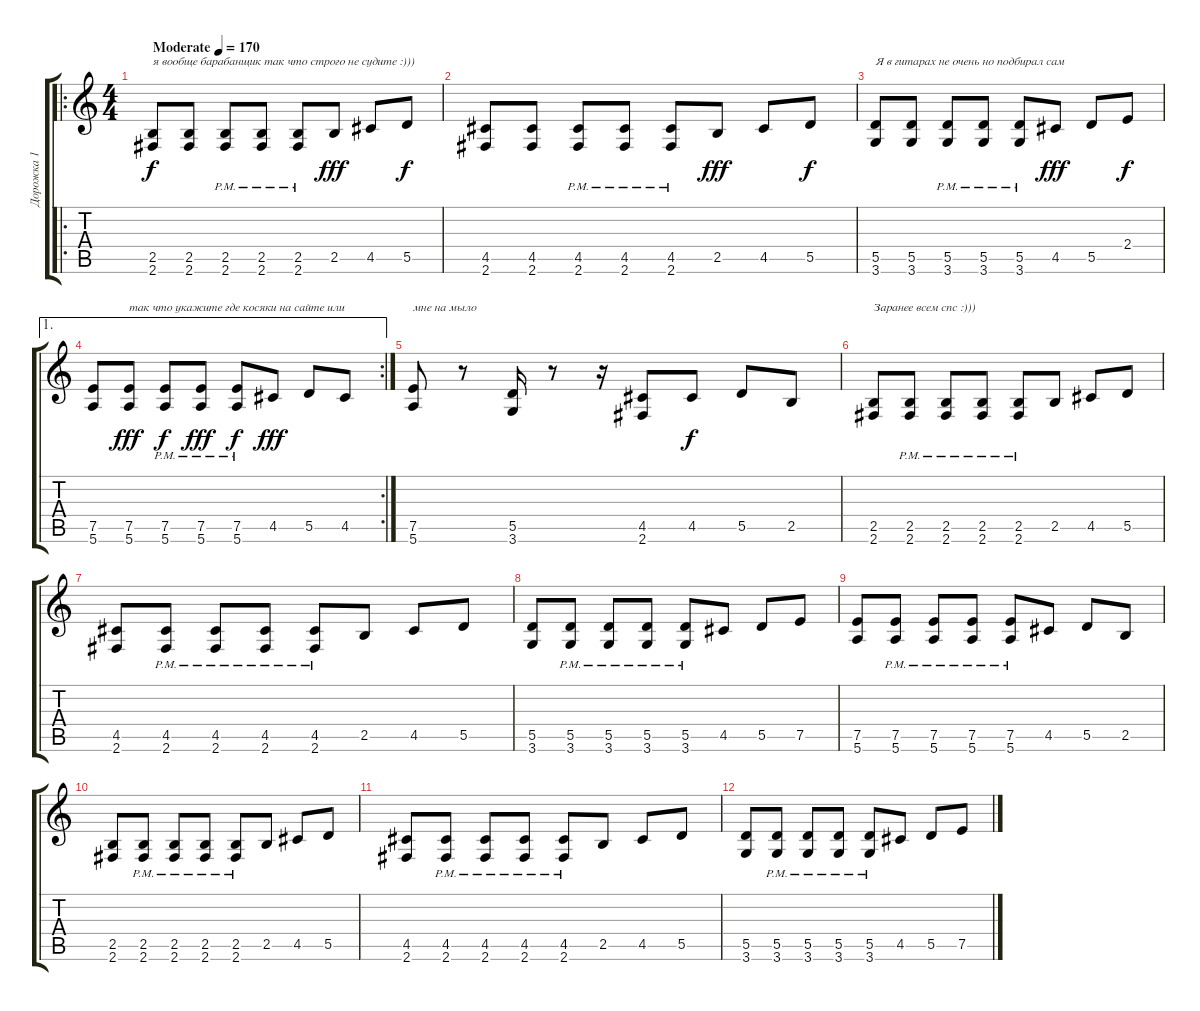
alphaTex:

\track ("Дорожка 1" "Дорожка 1") {instrument distortionguitar}
\staff {score tabs}
\tuning (E4 B3 G3 D3 A2 E2) {hide}
\ro
\ts (4 4)
\tempo (170 "Moderate")
\clef g2
\ks c
(2.5 2.6).8{txt "я вообще барабанщик так что строго не судите :)))" dy f instrument distortionguitar} (2.5 2.6).8 (2.5{pm} 2.6{pm}).8 (2.5{pm} 2.6{pm}).8 (2.5{pm} 2.6{pm}).8 2.5.8{dy fff} 4.5.8 5.5.8{dy f} |
(4.5 2.6).8 (4.5 2.6).8 (4.5{pm} 2.6{pm}).8 (4.5{pm} 2.6{pm}).8 (4.5{pm} 2.6{pm}).8 2.5.8{dy fff} 4.5.8 5.5.8{dy f} |
(5.5 3.6).8{txt "Я в гитарах не очень но подбирал сам"} (5.5 3.6).8 (5.5{pm} 3.6{pm}).8 (5.5{pm} 3.6{pm}).8 (5.5{pm} 3.6{pm}).8 4.5.8{dy fff} 5.5.8 2.4.8{dy f} |
\ae 1
\rc 2
(7.5 5.6).8 (7.5 5.6).8{txt "так что укажите где косяки на сайте или" dy fff} (7.5{pm} 5.6{pm}).8{dy f} (7.5{pm} 5.6{pm}).8{dy fff} (7.5{pm} 5.6{pm}).8{dy f} 4.5.8{dy fff} 5.5.8 4.5.8 |
(7.5 5.6).8{txt "мне на мыло"} r.8 (5.5 3.6).16 r.8 r.16 (4.5 2.6).8 4.5.8{dy f} 5.5.8 2.5.8 |
(2.5 2.6).8{txt "Заранее всем спс :)))"} (2.5{pm} 2.6{pm}).8 (2.5{pm} 2.6{pm}).8 (2.5{pm} 2.6{pm}).8 (2.5{pm} 2.6{pm}).8 2.5.8 4.5.8 5.5.8 |
(4.5 2.6).8 (4.5{pm} 2.6{pm}).8 (4.5{pm} 2.6{pm}).8 (4.5{pm} 2.6{pm}).8 (4.5{pm} 2.6{pm}).8 2.5.8 4.5.8 5.5.8 |
(5.5 3.6).8 (5.5{pm} 3.6{pm}).8 (5.5{pm} 3.6{pm}).8 (5.5{pm} 3.6{pm}).8 (5.5{pm} 3.6{pm}).8 4.5.8 5.5.8 7.5.8 |
(7.5 5.6).8 (7.5{pm} 5.6{pm}).8 (7.5{pm} 5.6{pm}).8 (7.5{pm} 5.6{pm}).8 (7.5{pm} 5.6{pm}).8 4.5.8 5.5.8 2.5.8 |
(2.5 2.6).8 (2.5{pm} 2.6{pm}).8 (2.5{pm} 2.6{pm}).8 (2.5{pm} 2.6{pm}).8 (2.5{pm} 2.6{pm}).8 2.5.8 4.5.8 5.5.8 |
(4.5 2.6).8 (4.5{pm} 2.6{pm}).8 (4.5{pm} 2.6{pm}).8 (4.5{pm} 2.6{pm}).8 (4.5{pm} 2.6{pm}).8 2.5.8 4.5.8 5.5.8 |
(5.5 3.6).8 (5.5{pm} 3.6{pm}).8 (5.5{pm} 3.6{pm}).8 (5.5{pm} 3.6{pm}).8 (5.5{pm} 3.6{pm}).8 4.5.8 5.5.8 7.5.8
